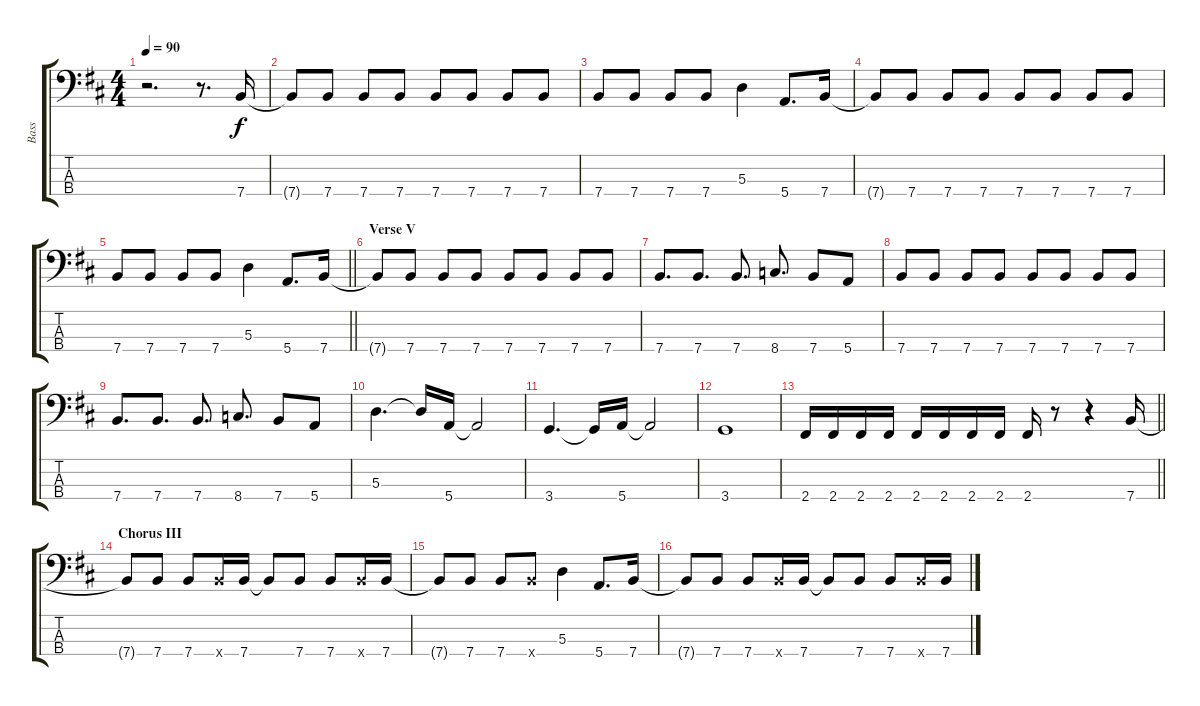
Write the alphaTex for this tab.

\track ("Bass" "Bass") {instrument electricbassfinger}
\staff {score tabs}
\tuning (G2 D2 A1 E1) {hide}
\ts (4 4)
\tempo 90
\clef f4
\ks bminor
r.2{d dy f} r.8{d} 7.4.16 |
7.4{t}.8 7.4.8 7.4.8 7.4.8 7.4.8 7.4.8 7.4.8 7.4.8 |
7.4.8 7.4.8 7.4.8 7.4.8 5.3.4 5.4.8{d} 7.4.16 |
7.4{t}.8 7.4.8 7.4.8 7.4.8 7.4.8 7.4.8 7.4.8 7.4.8 |
\barLineRight lightlight
7.4.8 7.4.8 7.4.8 7.4.8 5.3.4 5.4.8{d} 7.4.16 |
\section ("" "Verse V")
7.4{t}.8 7.4.8 7.4.8 7.4.8 7.4.8 7.4.8 7.4.8 7.4.8 |
7.4.8{d} 7.4.8{d} 7.4.8{d} 8.4.8{d} 7.4.8 5.4.8 |
7.4.8 7.4.8 7.4.8 7.4.8 7.4.8 7.4.8 7.4.8 7.4.8 |
7.4.8{d} 7.4.8{d} 7.4.8{d} 8.4.8{d} 7.4.8 5.4.8 |
5.3.4{d} 5.3{t}.16 5.4.16 5.4{t}.2 |
3.4.4{d} 3.4{t}.16 5.4.16 5.4{t}.2 |
3.4.1 |
\barLineRight lightlight
2.4.16 2.4.16 2.4.16 2.4.16 2.4.16 2.4.16 2.4.16 2.4.16 2.4.16 r.8 r.4 7.4.16 |
\section ("" "Chorus III")
7.4{t}.8 7.4.8 7.4.8 7.4{x}.16 7.4.16 7.4{t}.8 7.4.8 7.4.8 7.4{x}.16 7.4.16 |
7.4{t}.8 7.4.8 7.4.8 7.4{x}.8 5.3.4 5.4.8{d} 7.4.16 |
7.4{t}.8 7.4.8 7.4.8 7.4{x}.16 7.4.16 7.4{t}.8 7.4.8 7.4.8 7.4{x}.16 7.4.16
